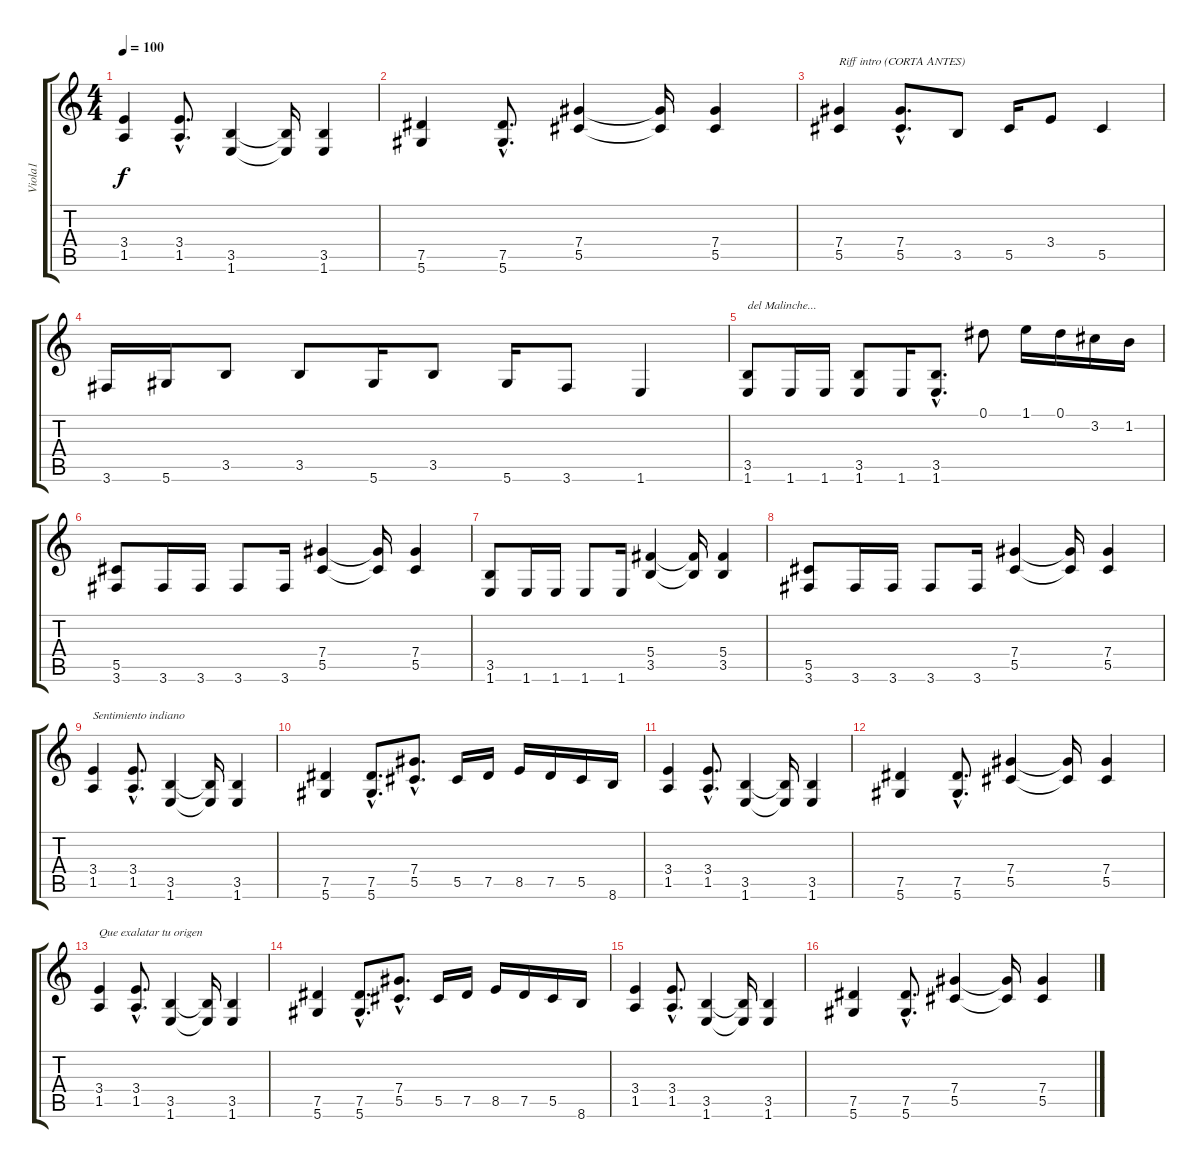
\track ("Viola1" "Viola1") {instrument overdrivenguitar}
\staff {score tabs}
\tuning (Eb4 Bb3 Gb3 Db3 Ab2 Eb2) {hide}
\ts (4 4)
\tempo 100
\clef g2
\ks c
(3.4 1.5).4{dy f} (3.4{hac} 1.5{hac}).8{d} (3.5 1.6).4 (3.5{t} 1.6{t}).16 (3.5 1.6).4 |
(7.5 5.6).4 (7.5{hac} 5.6{hac}).8{d} (7.4 5.5).4 (7.4{t} 5.5{t}).16 (7.4 5.5).4 |
(7.4 5.5).4{txt "Riff intro (CORTA ANTES)"} (7.4{hac} 5.5{hac}).8{d} 3.5.8 5.5.16 3.4.8 5.5.4 |
3.6.16 5.6.16 3.5.8 3.5.8 5.6.16 3.5.8 5.6.16 3.6.8 1.6.4 |
(3.5 1.6).8{txt "del Malinche..."} 1.6.16 1.6.16 (3.5 1.6).8 1.6.16 (3.5{hac} 1.6{hac}).8{d} 0.1.8 1.1.16 0.1.16 3.2.16 1.2.16 |
(5.5 3.6).8 3.6.16 3.6.16 3.6.8 3.6.16 (7.4 5.5).4 (7.4{t} 5.5{t}).16 (7.4 5.5).4 |
(3.5 1.6).8 1.6.16 1.6.16 1.6.8 1.6.16 (5.4 3.5).4 (5.4{t} 3.5{t}).16 (5.4 3.5).4 |
(5.5 3.6).8 3.6.16 3.6.16 3.6.8 3.6.16 (7.4 5.5).4 (7.4{t} 5.5{t}).16 (7.4 5.5).4 |
(3.4 1.5).4{txt "Sentimiento indiano"} (3.4{hac} 1.5{hac}).8{d} (3.5 1.6).4 (3.5{t} 1.6{t}).16 (3.5 1.6).4 |
(7.5 5.6).4 (7.5{hac} 5.6{hac}).8{d} (7.4{hac} 5.5{hac}).8{d} 5.5.16 7.5.16 8.5.16 7.5.16 5.5.16 8.6.16 |
(3.4 1.5).4 (3.4{hac} 1.5{hac}).8{d} (3.5 1.6).4 (3.5{t} 1.6{t}).16 (3.5 1.6).4 |
(7.5 5.6).4 (7.5{hac} 5.6{hac}).8{d} (7.4 5.5).4 (7.4{t} 5.5{t}).16 (7.4 5.5).4 |
(3.4 1.5).4{txt "Que exalatar tu origen"} (3.4{hac} 1.5{hac}).8{d} (3.5 1.6).4 (3.5{t} 1.6{t}).16 (3.5 1.6).4 |
(7.5 5.6).4 (7.5{hac} 5.6{hac}).8{d} (7.4{hac} 5.5{hac}).8{d} 5.5.16 7.5.16 8.5.16 7.5.16 5.5.16 8.6.16 |
(3.4 1.5).4 (3.4{hac} 1.5{hac}).8{d} (3.5 1.6).4 (3.5{t} 1.6{t}).16 (3.5 1.6).4 |
(7.5 5.6).4 (7.5{hac} 5.6{hac}).8{d} (7.4 5.5).4 (7.4{t} 5.5{t}).16 (7.4 5.5).4
